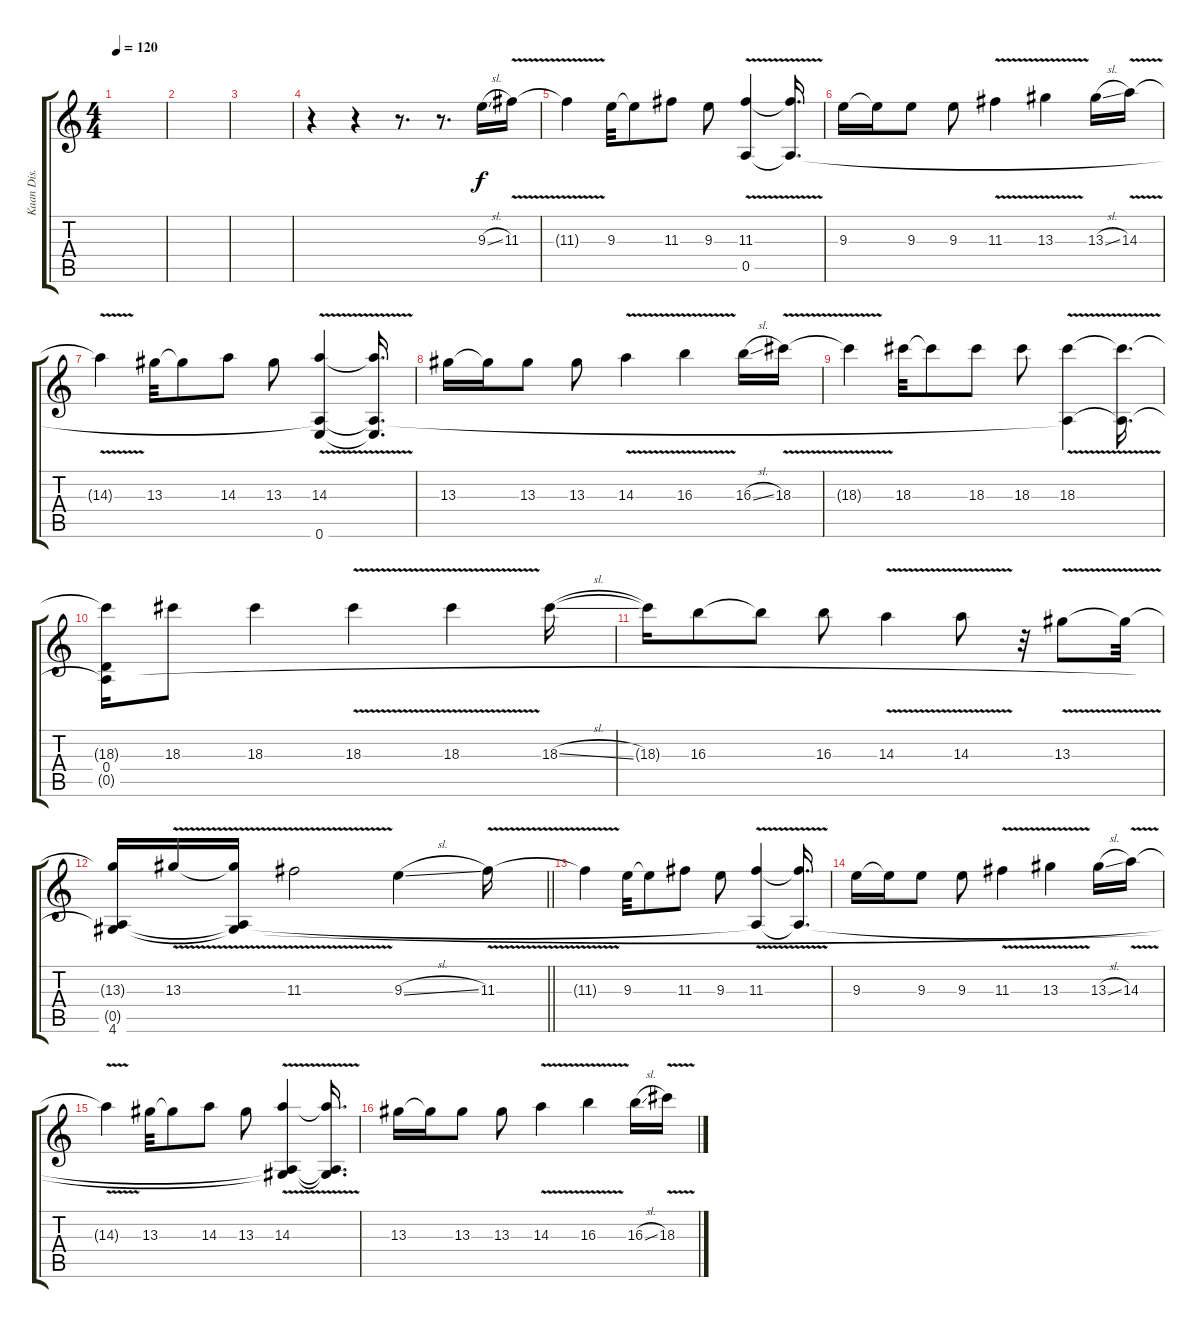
\track ("Kaan Dis." "Kaan Dis.") {instrument distortionguitar}
\staff {score tabs}
\tuning (E4 B3 G3 D3 A2 E2) {hide}
\ts (4 4)
\tempo 120
\clef g2
\ks c
|
|
|
r.4 r.4 r.8{d} r.8{d} 9.3{sl}.16 11.3{v}.16 |
11.3{t}.4 9.3.32 9.3{t}.8 11.3.8 9.3.8 (11.3{v} 0.5).4 (11.3{t} 0.5{t}).16{d} |
9.3.16 9.3{t}.16 9.3.8 9.3.8 11.3{v}.4 13.3{v}.4 13.3{sl}.16 14.3{v}.16 |
14.3{t}.4 13.3.32 13.3{t}.8 14.3.8 13.3.8 (14.3{v} 0.5{t} 0.6).4 (14.3{t} 0.5{t} 0.6{t}).16{d} |
13.3.16 13.3{t}.16 13.3.8 13.3.8 14.3{v}.4 16.3{v}.4 16.3{sl}.16 18.3{v}.16 |
18.3{t}.4 18.3.32 18.3{t}.8 18.3.8 18.3.8 (18.3{v} 0.5{t}).4 (18.3{t} 0.5{t}).16{d} |
(18.3{t} 0.4 0.5{t}).16 18.3.8 18.3.4 18.3{v}.4 18.3{v}.4 18.3{sl}.16 |
18.3{t}.16 16.3.8 16.3{t}.8 16.3.8 14.3{v}.4 14.3{v}.8 r.32 13.3{v}.8 13.3{t}.32 |
\barLineRight lightlight
(13.3{t} 0.5{t} 4.6).16 13.3{v}.16 (13.3{t} 0.5{t} 4.6{t}).16 11.3{v}.2 9.3{sl}.4 11.3{v}.16 |
11.3{t}.4 9.3.32 9.3{t}.8 11.3.8 9.3.8 (11.3{v} 0.5{t}).4 (11.3{t} 0.5{t}).16{d} |
9.3.16 9.3{t}.16 9.3.8 9.3.8 11.3{v}.4 13.3{v}.4 13.3{sl}.16 14.3{v}.16 |
14.3{t}.4 13.3.32 13.3{t}.8 14.3.8 13.3.8 (14.3{v} 0.5{t} 4.6{t}).4 (14.3{t} 0.5{t} 4.6{t}).16{d} |
13.3.16 13.3{t}.16 13.3.8 13.3.8 14.3{v}.4 16.3{v}.4 16.3{sl}.16 18.3{v}.16
